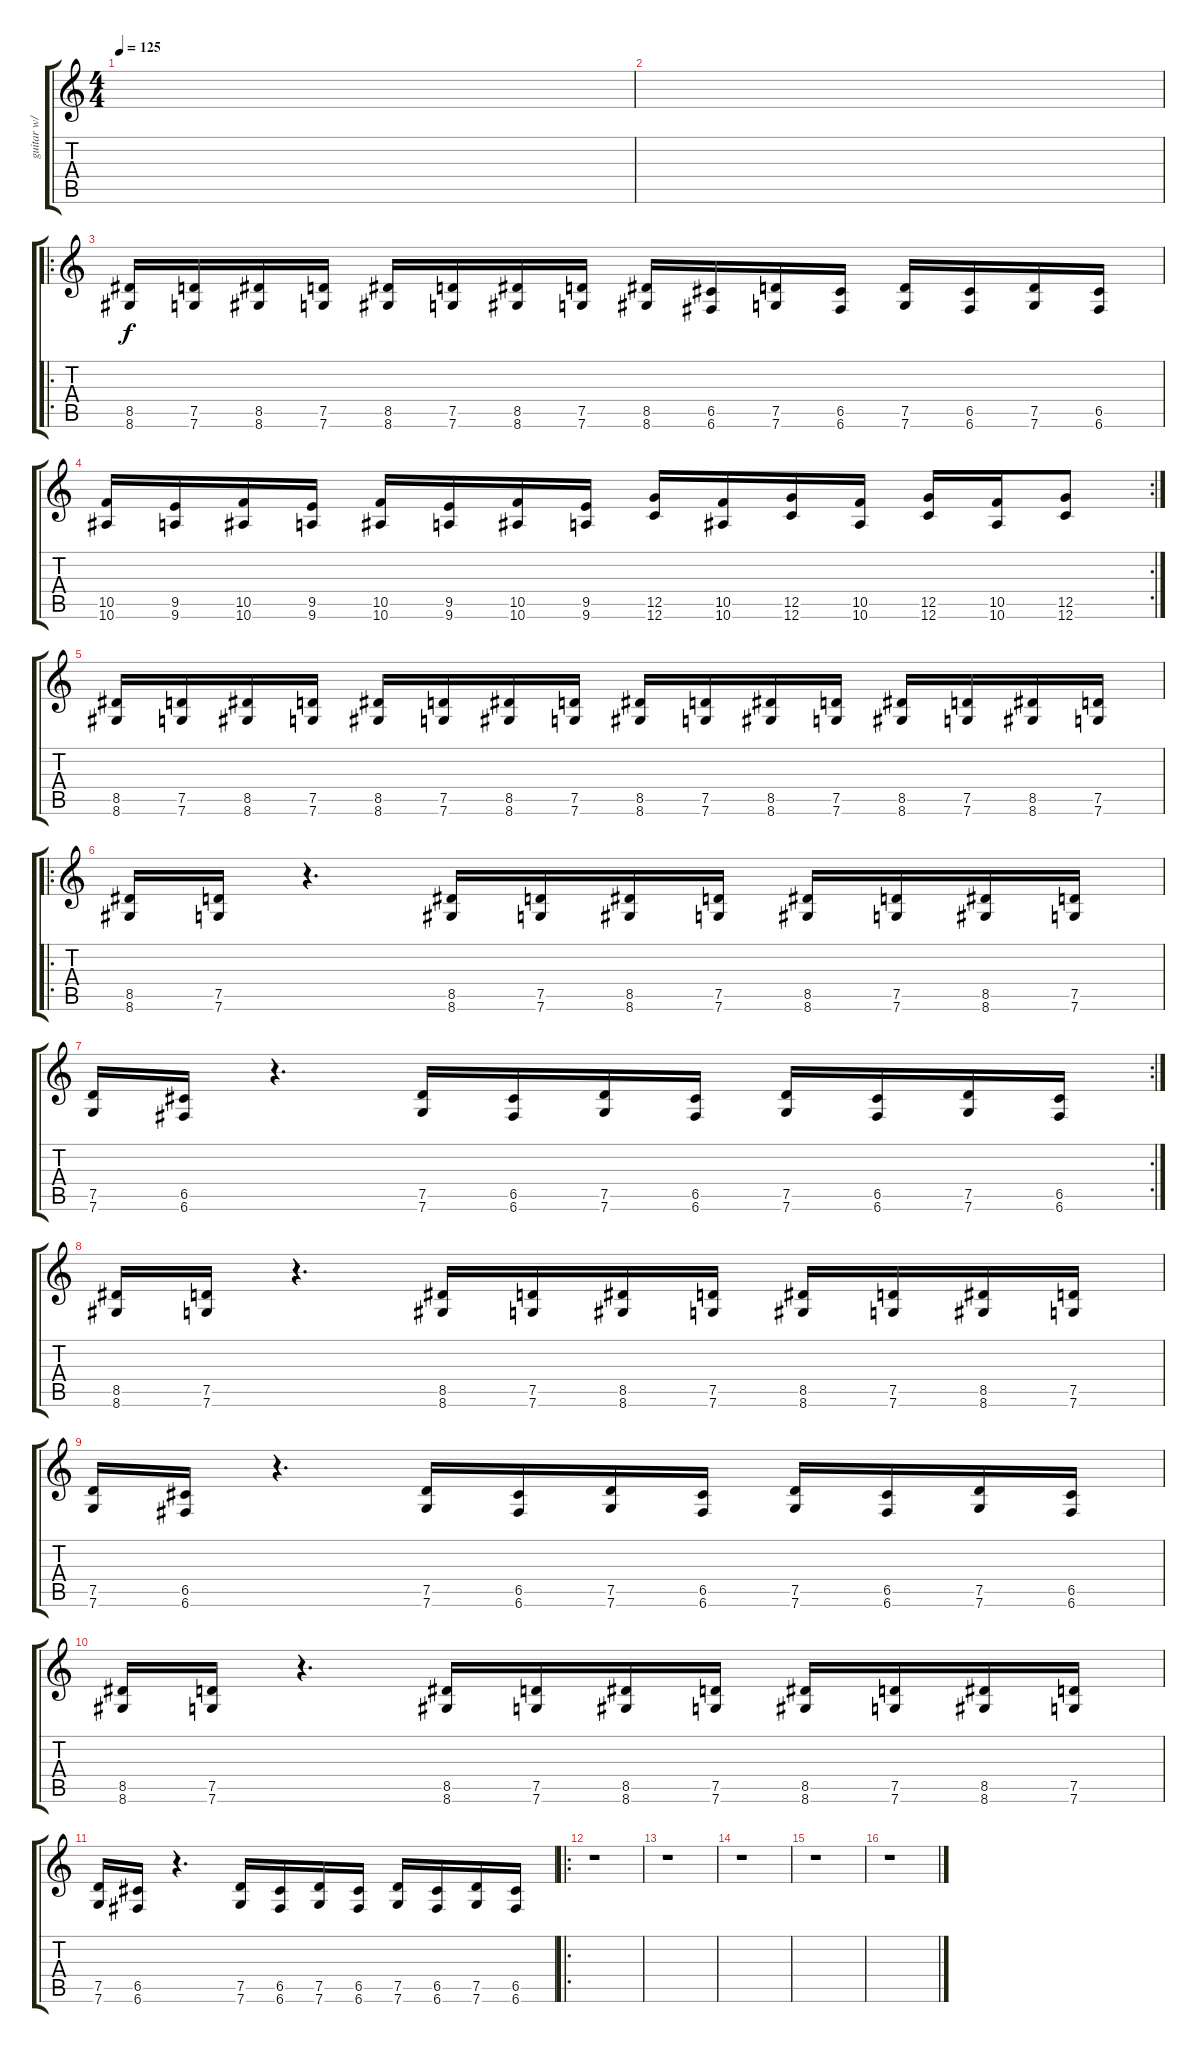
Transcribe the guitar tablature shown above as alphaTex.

\track ("guitar w/ dist" "guitar w/ ") {instrument distortionguitar}
\staff {score tabs}
\tuning (D4 A3 F3 C3 G2 C2) {hide}
\ts (4 4)
\tempo 125
\clef g2
\ks c
|
|
\ro
(8.5 8.6).16 (7.5 7.6).16 (8.5 8.6).16 (7.5 7.6).16 (8.5 8.6).16 (7.5 7.6).16 (8.5 8.6).16 (7.5 7.6).16 (8.5 8.6).16 (6.5 6.6).16 (7.5 7.6).16 (6.5 6.6).16 (7.5 7.6).16 (6.5 6.6).16 (7.5 7.6).16 (6.5 6.6).16 |
\rc 2
(10.5 10.6).16 (9.5 9.6).16 (10.5 10.6).16 (9.5 9.6).16 (10.5 10.6).16 (9.5 9.6).16 (10.5 10.6).16 (9.5 9.6).16 (12.5 12.6).16 (10.5 10.6).16 (12.5 12.6).16 (10.5 10.6).16 (12.5 12.6).16 (10.5 10.6).16 (12.5 12.6).8 |
(8.5 8.6).16 (7.5 7.6).16 (8.5 8.6).16 (7.5 7.6).16 (8.5 8.6).16 (7.5 7.6).16 (8.5 8.6).16 (7.5 7.6).16 (8.5 8.6).16 (7.5 7.6).16 (8.5 8.6).16 (7.5 7.6).16 (8.5 8.6).16 (7.5 7.6).16 (8.5 8.6).16 (7.5 7.6).16 |
\ro
(8.5 8.6).16 (7.5 7.6).16 r.4{d} (8.5 8.6).16 (7.5 7.6).16 (8.5 8.6).16 (7.5 7.6).16 (8.5 8.6).16 (7.5 7.6).16 (8.5 8.6).16 (7.5 7.6).16 |
\rc 2
(7.5 7.6).16 (6.5 6.6).16 r.4{d} (7.5 7.6).16 (6.5 6.6).16 (7.5 7.6).16 (6.5 6.6).16 (7.5 7.6).16 (6.5 6.6).16 (7.5 7.6).16 (6.5 6.6).16 |
(8.5 8.6).16 (7.5 7.6).16 r.4{d} (8.5 8.6).16 (7.5 7.6).16 (8.5 8.6).16 (7.5 7.6).16 (8.5 8.6).16 (7.5 7.6).16 (8.5 8.6).16 (7.5 7.6).16 |
(7.5 7.6).16 (6.5 6.6).16 r.4{d} (7.5 7.6).16 (6.5 6.6).16 (7.5 7.6).16 (6.5 6.6).16 (7.5 7.6).16 (6.5 6.6).16 (7.5 7.6).16 (6.5 6.6).16 |
(8.5 8.6).16 (7.5 7.6).16 r.4{d} (8.5 8.6).16 (7.5 7.6).16 (8.5 8.6).16 (7.5 7.6).16 (8.5 8.6).16 (7.5 7.6).16 (8.5 8.6).16 (7.5 7.6).16 |
(7.5 7.6).16 (6.5 6.6).16 r.4{d} (7.5 7.6).16 (6.5 6.6).16 (7.5 7.6).16 (6.5 6.6).16 (7.5 7.6).16 (6.5 6.6).16 (7.5 7.6).16 (6.5 6.6).16 |
\ro
r.1 |
r.1 |
r.1 |
r.1 |
r.1
